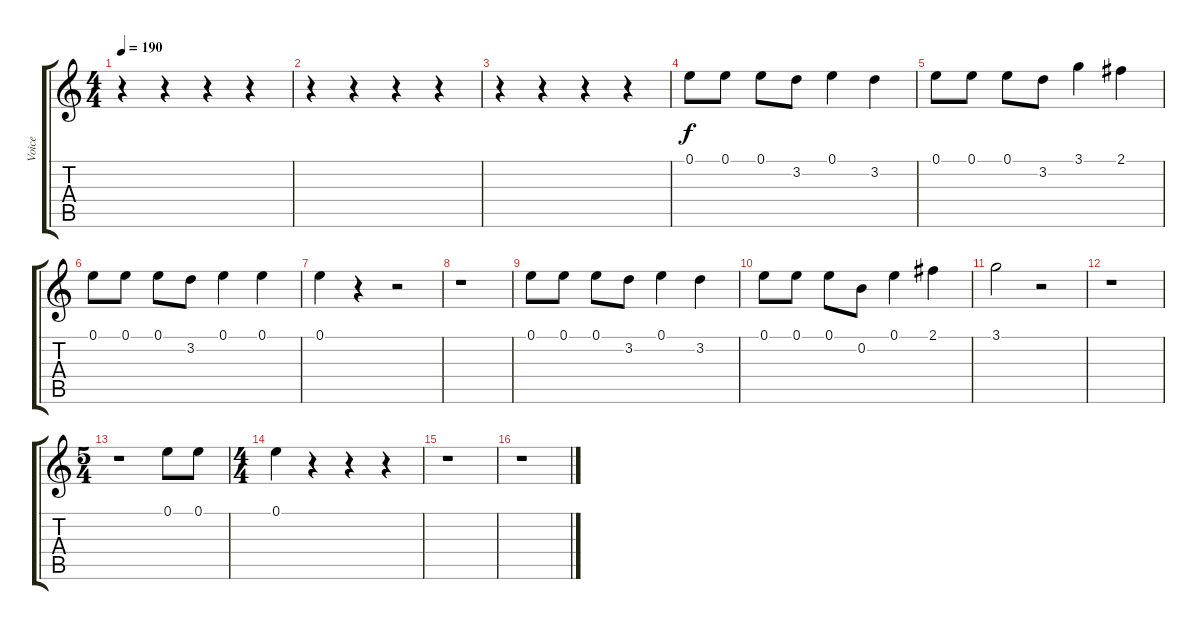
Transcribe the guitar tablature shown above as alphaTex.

\track ("Voice" "Voice") {instrument overdrivenguitar}
\staff {score tabs}
\tuning (E4 B3 G3 D3 A2 E2) {hide}
\ts (4 4)
\tempo 190
\clef g2
\ks c
r.4{dy f} r.4 r.4 r.4 |
r.4 r.4 r.4 r.4 |
r.4 r.4 r.4 r.4 |
0.1.8 0.1.8 0.1.8 3.2.8 0.1.4 3.2.4 |
0.1.8 0.1.8 0.1.8 3.2.8 3.1.4 2.1.4 |
0.1.8 0.1.8 0.1.8 3.2.8 0.1.4 0.1.4 |
0.1.4 r.4 r.2 |
r.1 |
0.1.8 0.1.8 0.1.8 3.2.8 0.1.4 3.2.4 |
0.1.8 0.1.8 0.1.8 0.2.8 0.1.4 2.1.4 |
3.1.2 r.2 |
r.1 |
\ts (5 4)
r.1 0.1.8 0.1.8 |
\ts (4 4)
0.1.4 r.4 r.4 r.4 |
r.1 |
r.1
